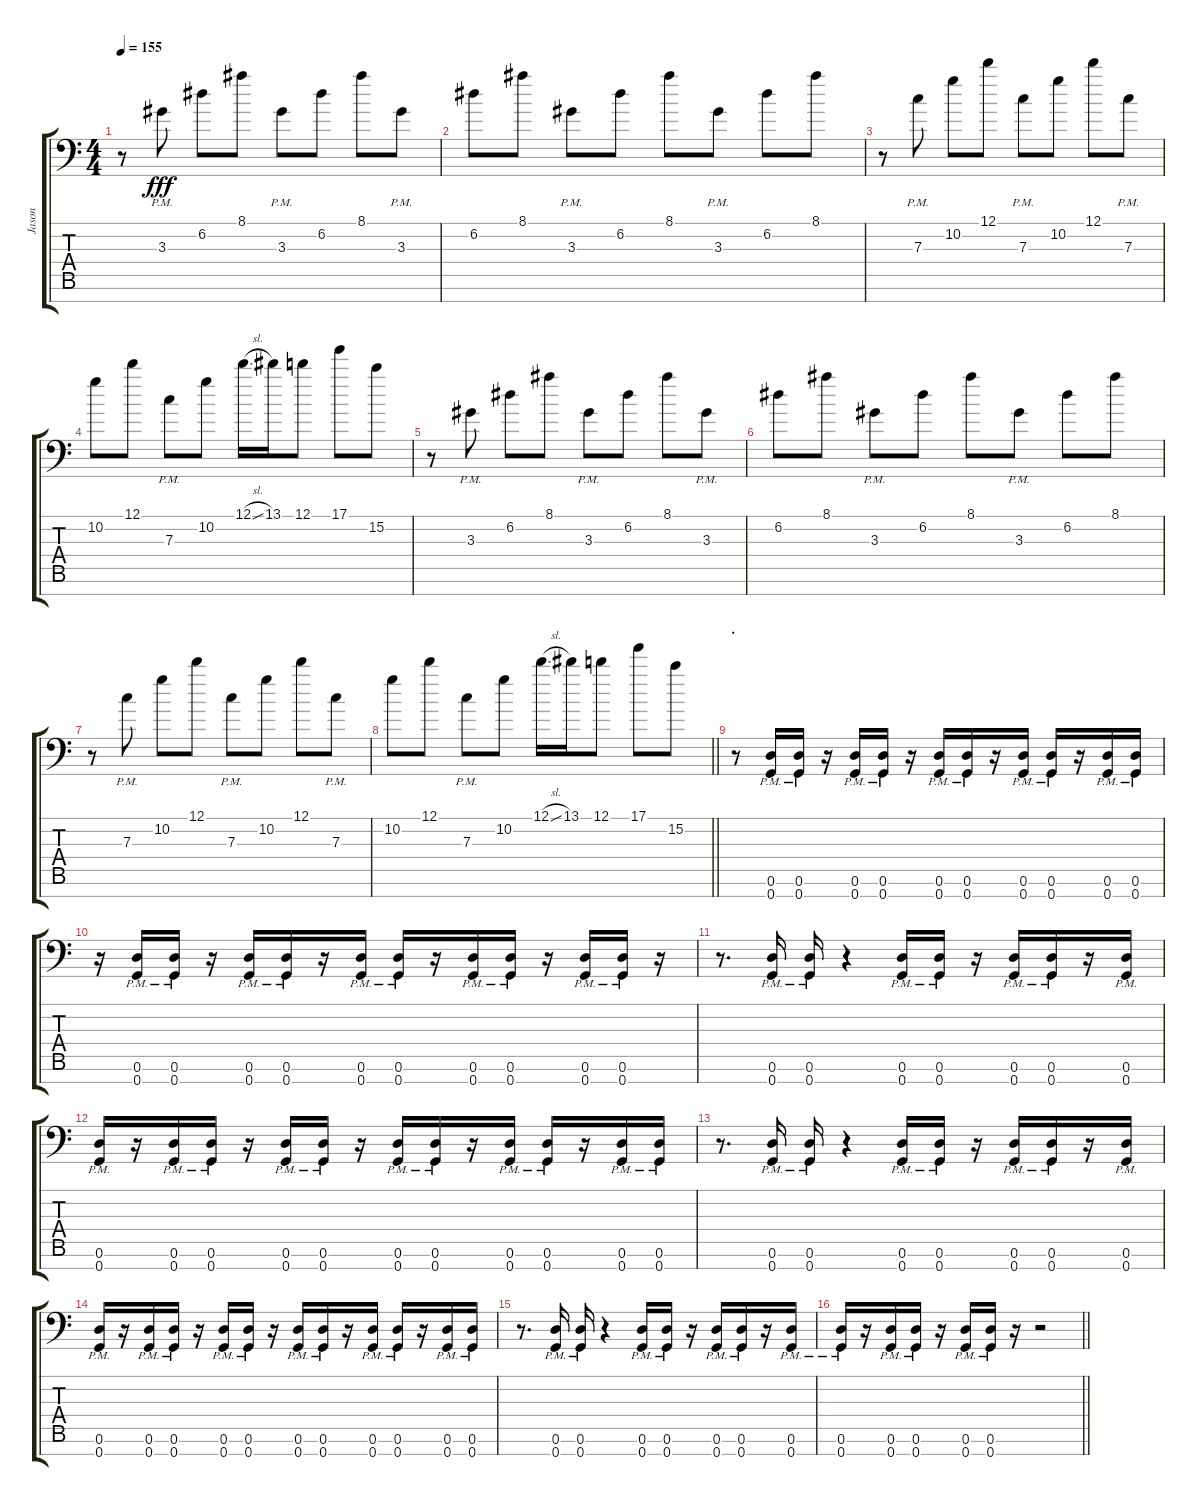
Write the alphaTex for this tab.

\track ("Jason" "Jason") {instrument distortionguitar}
\staff {score tabs}
\tuning (D4 A3 F3 C3 G2 D2 G1) {hide}
\ts (4 4)
\tempo 155
\clef f4
\ks c
r.8{dy fff} 3.3{pm}.8 6.2.8 8.1.8 3.3{pm}.8 6.2.8 8.1.8 3.3{pm}.8 |
6.2.8 8.1.8 3.3{pm}.8 6.2.8 8.1.8 3.3{pm}.8 6.2.8 8.1.8 |
r.8 7.3{pm}.8 10.2.8 12.1.8 7.3{pm}.8 10.2.8 12.1.8 7.3{pm}.8 |
10.2.8 12.1.8 7.3{pm}.8 10.2.8 12.1{sl}.16 13.1.16 12.1.8 17.1.8 15.2.8 |
r.8 3.3{pm}.8 6.2.8 8.1.8 3.3{pm}.8 6.2.8 8.1.8 3.3{pm}.8 |
6.2.8 8.1.8 3.3{pm}.8 6.2.8 8.1.8 3.3{pm}.8 6.2.8 8.1.8 |
r.8 7.3{pm}.8 10.2.8 12.1.8 7.3{pm}.8 10.2.8 12.1.8 7.3{pm}.8 |
\barLineRight lightlight
10.2.8 12.1.8 7.3{pm}.8 10.2.8 12.1{sl}.16 13.1.16 12.1.8 17.1.8 15.2.8 |
\section ("" ".")
r.8 (0.6{pm} 0.7{pm}).16 (0.6{pm} 0.7{pm}).16 r.16 (0.6{pm} 0.7{pm}).16 (0.6{pm} 0.7{pm}).16 r.16 (0.6{pm} 0.7{pm}).16 (0.6{pm} 0.7{pm}).16 r.16 (0.6{pm} 0.7{pm}).16 (0.6{pm} 0.7{pm}).16 r.16 (0.6{pm} 0.7{pm}).16 (0.6{pm} 0.7{pm}).16 |
r.16 (0.6{pm} 0.7{pm}).16 (0.6{pm} 0.7{pm}).16 r.16 (0.6{pm} 0.7{pm}).16 (0.6{pm} 0.7{pm}).16 r.16 (0.6{pm} 0.7{pm}).16 (0.6{pm} 0.7{pm}).16 r.16 (0.6{pm} 0.7{pm}).16 (0.6{pm} 0.7{pm}).16 r.16 (0.6{pm} 0.7{pm}).16 (0.6{pm} 0.7{pm}).16 r.16 |
r.8{d} (0.6{pm} 0.7{pm}).16 (0.6{pm} 0.7{pm}).16 r.4 (0.6{pm} 0.7{pm}).16 (0.6{pm} 0.7{pm}).16 r.16 (0.6{pm} 0.7{pm}).16 (0.6{pm} 0.7{pm}).16 r.16 (0.6{pm} 0.7{pm}).16 |
(0.6{pm} 0.7{pm}).16 r.16 (0.6{pm} 0.7{pm}).16 (0.6{pm} 0.7{pm}).16 r.16 (0.6{pm} 0.7{pm}).16 (0.6{pm} 0.7{pm}).16 r.16 (0.6{pm} 0.7{pm}).16 (0.6{pm} 0.7{pm}).16 r.16 (0.6{pm} 0.7{pm}).16 (0.6{pm} 0.7{pm}).16 r.16 (0.6{pm} 0.7{pm}).16 (0.6{pm} 0.7{pm}).16 |
r.8{d} (0.6{pm} 0.7{pm}).16 (0.6{pm} 0.7{pm}).16 r.4 (0.6{pm} 0.7{pm}).16 (0.6{pm} 0.7{pm}).16 r.16 (0.6{pm} 0.7{pm}).16 (0.6{pm} 0.7{pm}).16 r.16 (0.6{pm} 0.7{pm}).16 |
(0.6{pm} 0.7{pm}).16 r.16 (0.6{pm} 0.7{pm}).16 (0.6{pm} 0.7{pm}).16 r.16 (0.6{pm} 0.7{pm}).16 (0.6{pm} 0.7{pm}).16 r.16 (0.6{pm} 0.7{pm}).16 (0.6{pm} 0.7{pm}).16 r.16 (0.6{pm} 0.7{pm}).16 (0.6{pm} 0.7{pm}).16 r.16 (0.6{pm} 0.7{pm}).16 (0.6{pm} 0.7{pm}).16 |
r.8{d} (0.6{pm} 0.7{pm}).16 (0.6{pm} 0.7{pm}).16 r.4 (0.6{pm} 0.7{pm}).16 (0.6{pm} 0.7{pm}).16 r.16 (0.6{pm} 0.7{pm}).16 (0.6{pm} 0.7{pm}).16 r.16 (0.6{pm} 0.7{pm}).16 |
\barLineRight lightlight
(0.6{pm} 0.7{pm}).16 r.16 (0.6{pm} 0.7{pm}).16 (0.6{pm} 0.7{pm}).16 r.16 (0.6{pm} 0.7{pm}).16 (0.6{pm} 0.7{pm}).16 r.16 r.2
